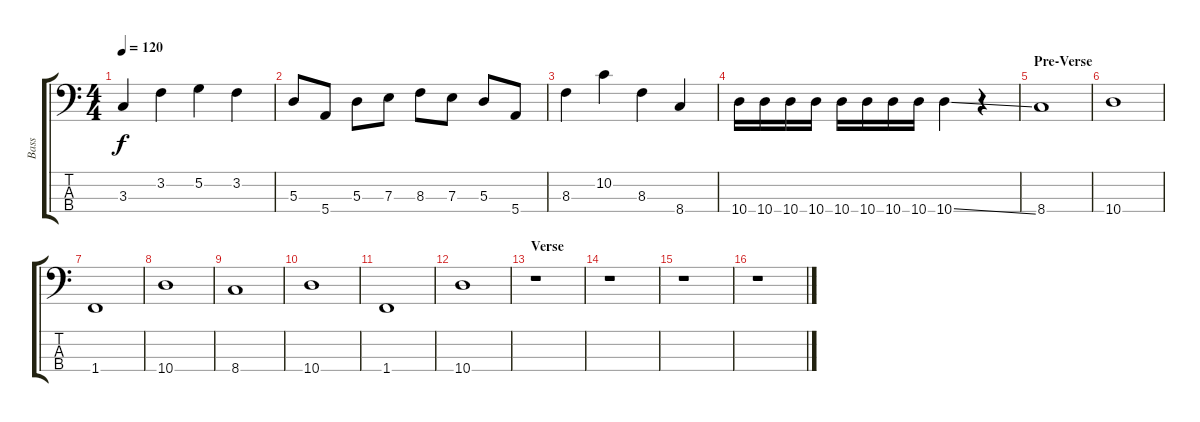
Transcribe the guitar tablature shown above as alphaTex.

\track ("Bass" "Bass") {instrument electricbasspick}
\staff {score tabs}
\tuning (G2 D2 A1 E1) {hide}
\ts (4 4)
\tempo 120
\clef f4
\ks c
3.3.4{dy f} 3.2.4 5.2.4 3.2.4 |
5.3.8 5.4.8 5.3.8 7.3.8 8.3.8 7.3.8 5.3.8 5.4.8 |
8.3.4 10.2.4 8.3.4 8.4.4 |
10.4.16 10.4.16 10.4.16 10.4.16 10.4.16 10.4.16 10.4.16 10.4.16 10.4{ss}.4 r.4 |
\section ("" "Pre-Verse")
8.4.1 |
10.4.1 |
1.4.1 |
10.4.1 |
8.4.1 |
10.4.1 |
1.4.1 |
10.4.1 |
\section ("" "Verse")
r.1 |
r.1 |
r.1 |
r.1
